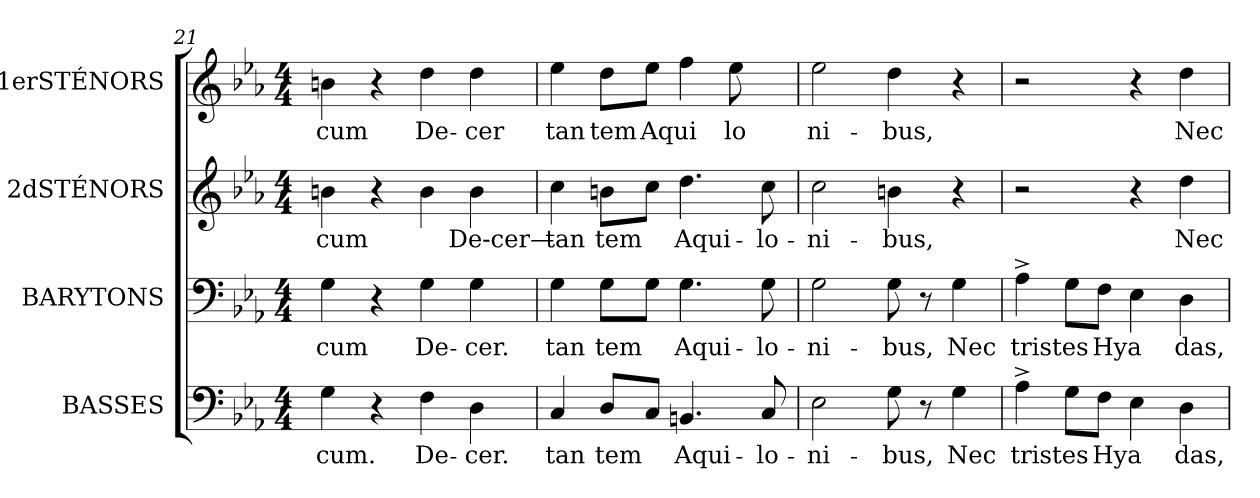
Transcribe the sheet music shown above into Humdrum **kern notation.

**kern	**text	**kern	**text	**kern	**text	**kern	**text
*part4	*part4	*part3	*part3	*part2	*part2	*part1	*part1
*staff4	*staff4	*staff3	*staff3	*staff2	*staff2	*staff1	*staff1
*I"BASSES	*	*I"BARYTONS	*	*I"2dSTÉNORS	*	*I"1erSTÉNORS	*
*clefF4	*	*clefF4	*	*clefG2	*	*clefG2	*
*k[b-e-a-]	*	*k[b-e-a-]	*	*k[b-e-a-]	*	*k[b-e-a-]	*
*M4/4	*	*M4/4	*	*M4/4	*	*M4/4	*
=21	=21	=21	=21	=21	=21	=21	=21
4Gi\	cum.	4Gi\	cum	4bni\	cum	4bni\	cum
4r	.	4r	.	4r	.	4r	.
4Fi\	De-	4Gi\	De-	4bi\	.	4ddi\	De-
4Di\	cer.	4Gi\	cer.	4bi\	De-cer—	4ddi\	cer
!!LO:LB:g=z
=22	=22	=22	=22	=22	=22	=22	=22
4Ci/	tan	4Gi\	tan	4cci\	tan	4ee-i\	tan
8Di/L	tem	8Gi\L	tem	8bni\L	tem	8ddi\L	tem
8Ci/J	.	8Gi\J	.	8cci\J	.	8ee-i\J	Aqui
4.BBni/	Aqui-	4.Gi\	Aqui-	4.ddi\	Aqui-	4ffi\	--
.	.	.	.	.	.	8ee-i\	lo
8Ci/	lo-	8Gi\	lo-	8cci\	lo-	8ryy	.
=23	=23	=23	=23	=23	=23	=23	=23
2E-i\	ni-	2Gi\	ni-	2cci\	ni-	2ee-i\	ni-
8Gi\	bus,	8Gi\	bus,	4bni\	bus,	4ddi\	bus,
8r	.	8r	.	.	.	.	.
4Gi\	Nec	4Gi\	Nec	4r	.	4r	.
=24	=24	=24	=24	=24	=24	=24	=24
4A-^>i\	tristes	4A-^>i\	tristes	2r	.	2r	.
8Gi\L	.	8Gi\L	.	.	.	.	.
8Fi\J	Hya	8Fi\J	Hya	.	.	.	.
4E-i\	--	4E-i\	--	4r	.	4r	.
4Di\	das,	4Di\	das,	4ddi\	Nec	4ddi\	Nec
=	=	=	=	=	=	=	=
*-	*-	*-	*-	*-	*-	*-	*-
